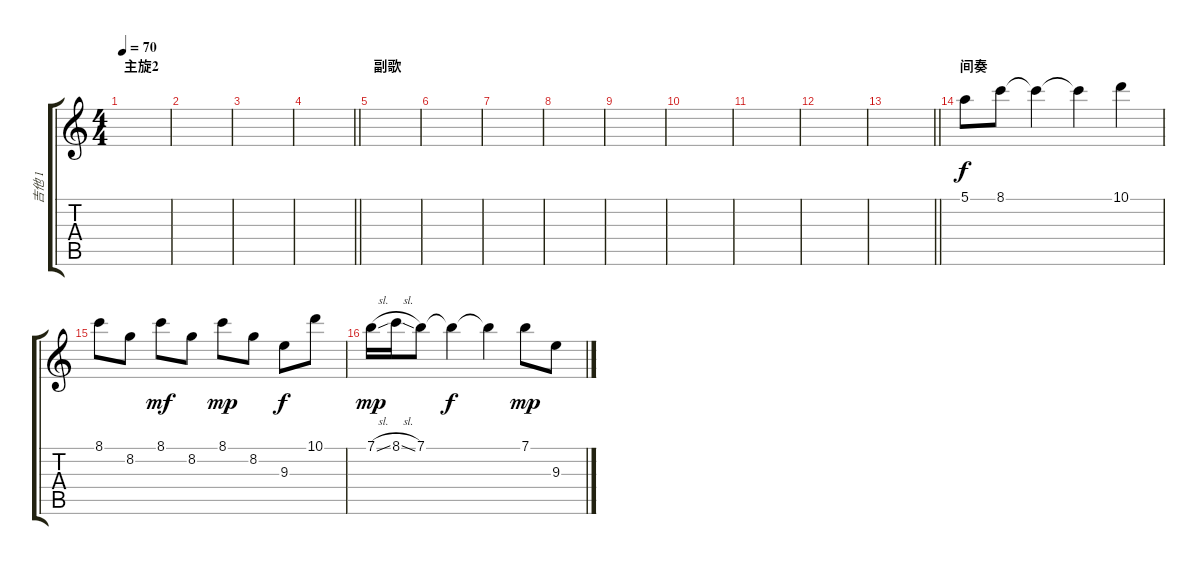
\track ("吉他 1" "吉他 1") {instrument electricguitarjazz}
\staff {score tabs}
\tuning (E4 B3 G3 D3 A2 E2) {hide}
\ts (4 4)
\section ("" "主旋2")
\tempo 70
\clef g2
\ks c
|
|
|
\barLineRight lightlight
|
\section ("" "副歌")
|
|
|
|
|
|
|
|
\barLineRight lightlight
|
\section ("" "间奏")
5.1.8 8.1.8 8.1{t}.4 8.1{t}.4 10.1.4 |
8.1.8 8.2.8 8.1.8{dy mf} 8.2.8 8.1.8{dy mp} 8.2.8 9.3.8{dy f} 10.1.8 |
7.1{sl}.16{dy mp} 8.1{sl}.16 7.1.8 7.1{t}.4{dy f} 7.1{t}.4 7.1.8{dy mp} 9.3.8
